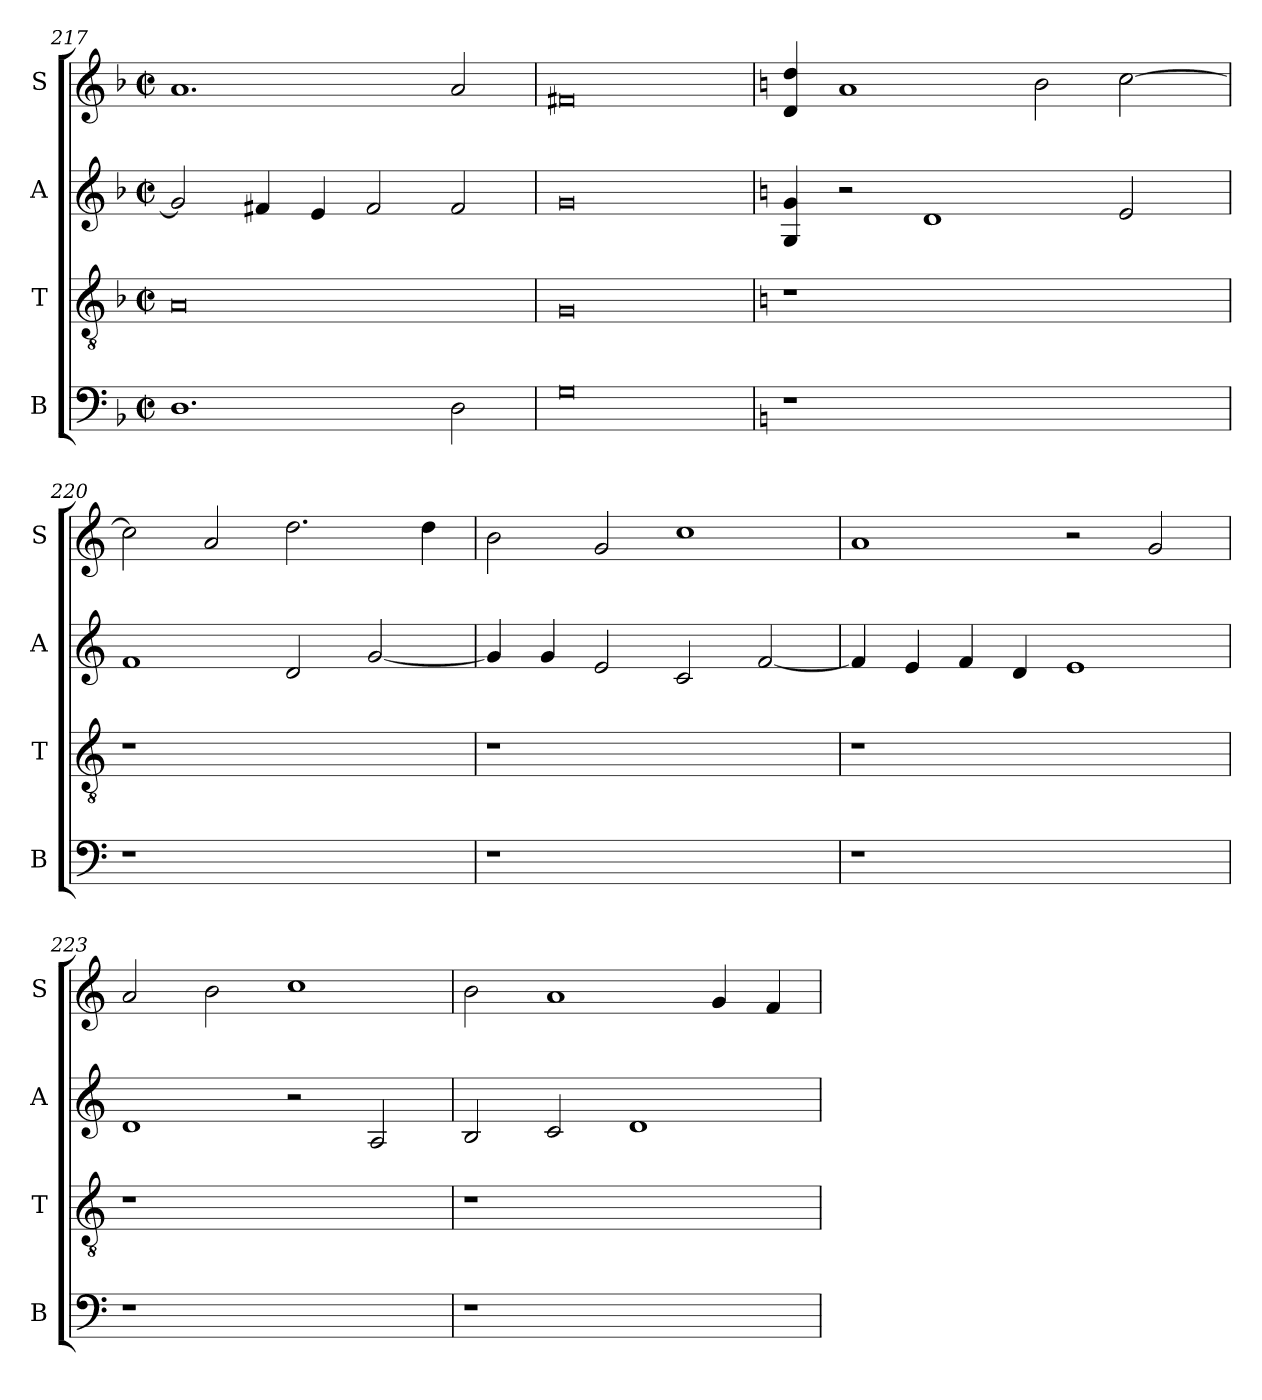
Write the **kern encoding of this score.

**kern	**kern	**kern	**kern
*part4	*part3	*part2	*part1
*staff4	*staff3	*staff2	*staff1
*I"B	*I"T	*I"A	*I"S
*I'B	*I'T	*I'A	*I'S
*clefF4	*clefGv2	*clefG2	*clefG2
*k[b-]	*k[b-]	*k[b-]	*k[b-]
*F:	*F:	*F:	*F:
*M2/2	*M2/2	*M2/2	*M2/2
*met(c|)	*met(c|)	*met(c|)	*met(c|)
=217	=217	=217	=217
1.D	0A	2g/]	1.a
.	.	4f#X/	.
.	.	4e/	.
.	.	2f#/	.
2D\	.	2f#/	2a/
=218	=218	=218	=218
0G	0G	0g	0f#X
!!LO:LB:g=z
=219!	=219!	=219!	=219!
*k[]	*k[]	*k[]	*k[]
*C:	*C:	*C:	*C:
1r	1r	4G/ 4g/	4d/ 4dd/
.	.	2r	1a
.	.	1d	.
1ryy	1ryy	.	.
.	.	.	2b\
.	.	2e/	[>2cc\
4ryy	4ryy	.	.
=220	=220	=220	=220
1r	1r	1f	2cc\]
.	.	.	2a/
1ryy	1ryy	2d/	2.dd\
.	.	[<2g/	.
.	.	.	4dd\
=221	=221	=221	=221
1r	1r	4g/]	2b\
.	.	4g/	.
.	.	2e/	2g/
1ryy	1ryy	2c/	1cc
.	.	[<2f/	.
=222	=222	=222	=222
1r	1r	4f/]	1a
.	.	4e/	.
.	.	4f/	.
.	.	4d/	.
1ryy	1ryy	1e	2r
.	.	.	2g/
=223	=223	=223	=223
1r	1r	1d	2a/
.	.	.	2b\
1ryy	1ryy	2r	1cc
.	.	2A/	.
!!LO:LB:g=z
=224	=224	=224	=224
1r	1r	2B/	2b\
.	.	2c/	1a
1ryy	1ryy	1d	.
.	.	.	4g/
.	.	.	4f/
=	=	=	=
*-	*-	*-	*-
